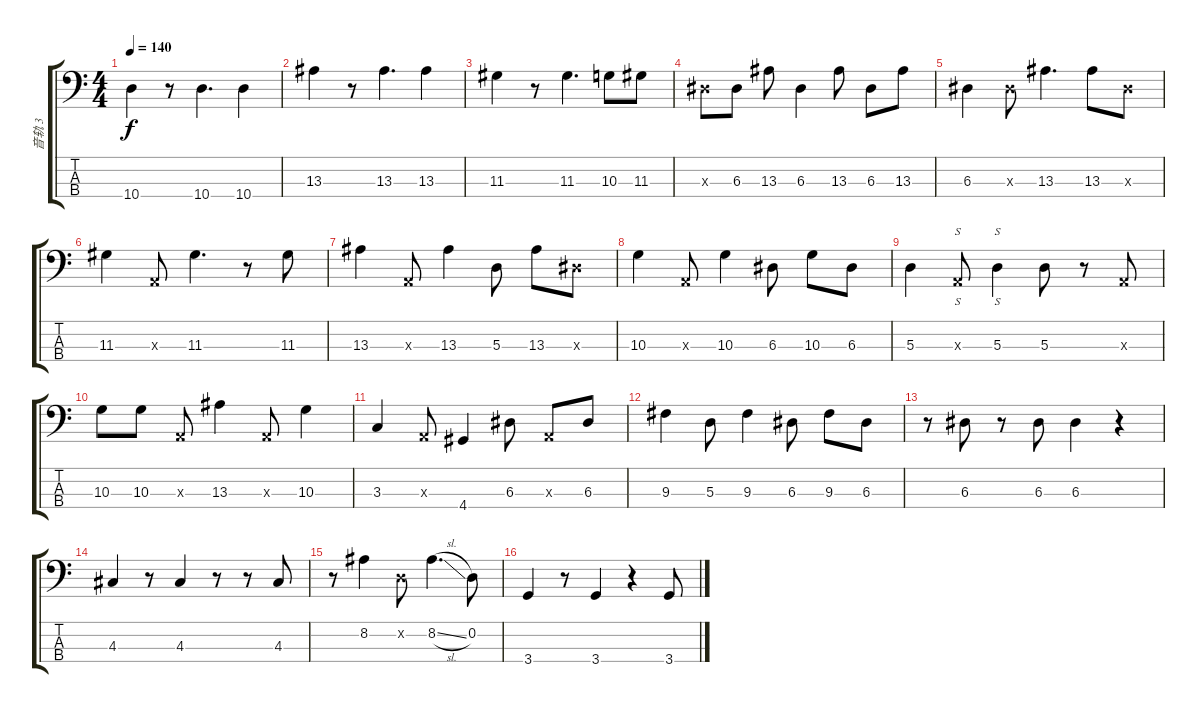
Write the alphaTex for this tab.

\track ("音轨 3" "音轨 3") {instrument electricbassfinger}
\staff {score tabs}
\tuning (G2 D2 A1 E1) {hide}
\ts (4 4)
\tempo 140
\clef f4
\ks c
10.4.4{dy f} r.8 10.4.4{d} 10.4.4 |
13.3.4 r.8 13.3.4{d} 13.3.4 |
11.3.4 r.8 11.3.4{d} 10.3.8 11.3.8 |
6.3{x}.8 6.3.8 13.3.8 6.3.4 13.3.8 6.3.8 13.3.8 |
6.3.4 6.3{x}.8 13.3.4{d} 13.3.8 6.3{x}.8 |
11.3.4 0.3{x}.8 11.3.4{d} r.8 11.3.8 |
13.3.4 0.3{x}.8 13.3.4 5.3.8 13.3.8 6.3{x}.8 |
10.3.4 0.3{x}.8 10.3.4 6.3.8 10.3.8 6.3.8 |
5.3.4 0.3{x}.8{s} 5.3.4{s} 5.3.8 r.8 0.3{x}.8 |
10.3.8 10.3.8 0.3{x}.8 13.3.4 0.3{x}.8 10.3.4 |
3.3.4 0.3{x}.8 4.4.4 6.3.8 0.3{x}.8 6.3.8 |
9.3.4 5.3.8 9.3.4 6.3.8 9.3.8 6.3.8 |
r.8 6.3.8 r.8 6.3.8 6.3.4 r.4 |
4.3.4 r.8 4.3.4 r.8 r.8 4.3.8 |
r.8 8.2.4 0.2{x}.8 8.2{sl}.4{d} 0.2.8 |
3.4.4 r.8 3.4.4 r.4 3.4.8
